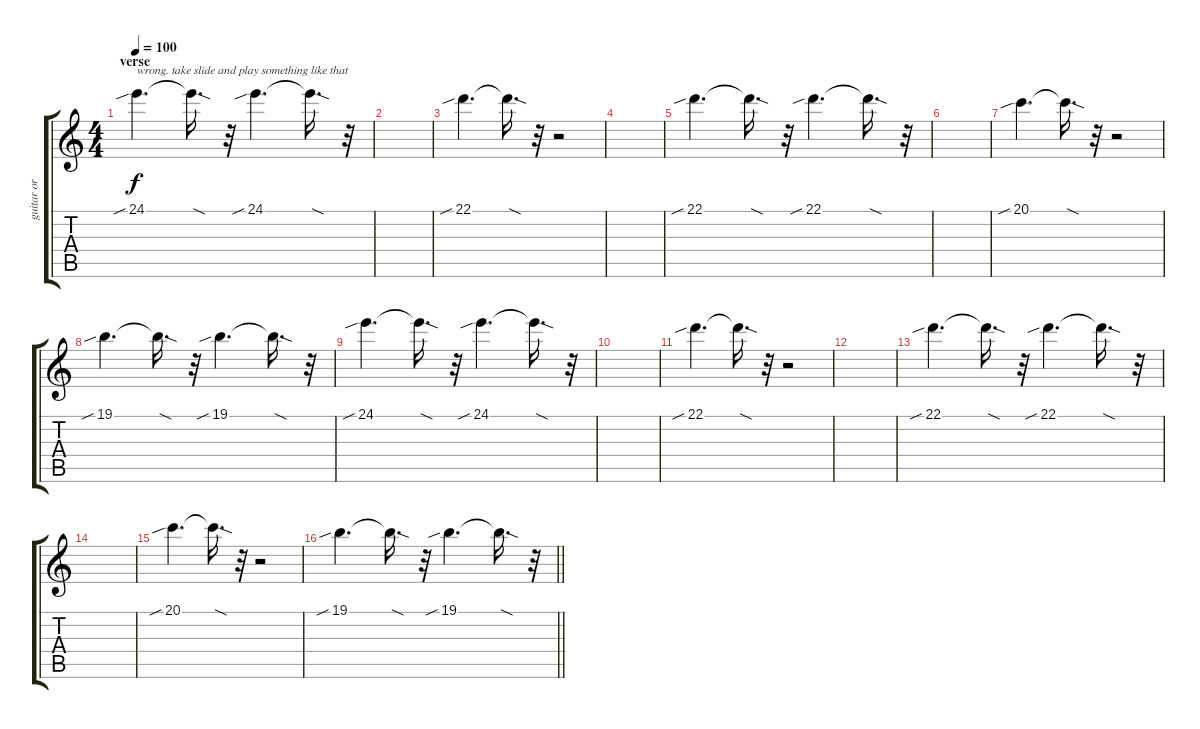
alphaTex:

\track ("guitar or piano" "guitar or ") {instrument acousticgrandpiano}
\staff {score tabs}
\tuning (E4 B3 G3 D3 A2 E2) {hide}
\ts (4 4)
\section ("" "verse")
\tempo 100
\clef g2
\ks c
24.1{sib}.4{d txt "wrong. take slide and play something like that" dy f balance 14} 24.1{sod t}.16{d} r.32{balance 2} 24.1{sib}.4{d balance 14} 24.1{sod t}.16{d} r.32{balance 2} |
|
22.1{sib}.4{d balance 14} 22.1{sod t}.16{d} r.32{balance 2} r.2 |
|
22.1{sib}.4{d balance 14} 22.1{sod t}.16{d} r.32{balance 2} 22.1{sib}.4{d balance 14} 22.1{sod t}.16{d} r.32{balance 2} |
|
20.1{sib}.4{d balance 14} 20.1{sod t}.16{d} r.32{balance 2} r.2 |
19.1{sib}.4{d balance 14} 19.1{sod t}.16{d} r.32{balance 2} 19.1{sib}.4{d balance 14} 19.1{sod t}.16{d} r.32{balance 2} |
24.1{sib}.4{d balance 14} 24.1{sod t}.16{d} r.32{balance 2} 24.1{sib}.4{d balance 14} 24.1{sod t}.16{d} r.32{balance 2} |
|
22.1{sib}.4{d balance 14} 22.1{sod t}.16{d} r.32{balance 2} r.2 |
|
22.1{sib}.4{d balance 14} 22.1{sod t}.16{d} r.32{balance 2} 22.1{sib}.4{d balance 14} 22.1{sod t}.16{d} r.32{balance 2} |
|
20.1{sib}.4{d balance 14} 20.1{sod t}.16{d} r.32{balance 2} r.2 |
\barLineRight lightlight
19.1{sib}.4{d balance 14} 19.1{sod t}.16{d} r.32{balance 2} 19.1{sib}.4{d balance 14} 19.1{sod t}.16{d} r.32{balance 2}
